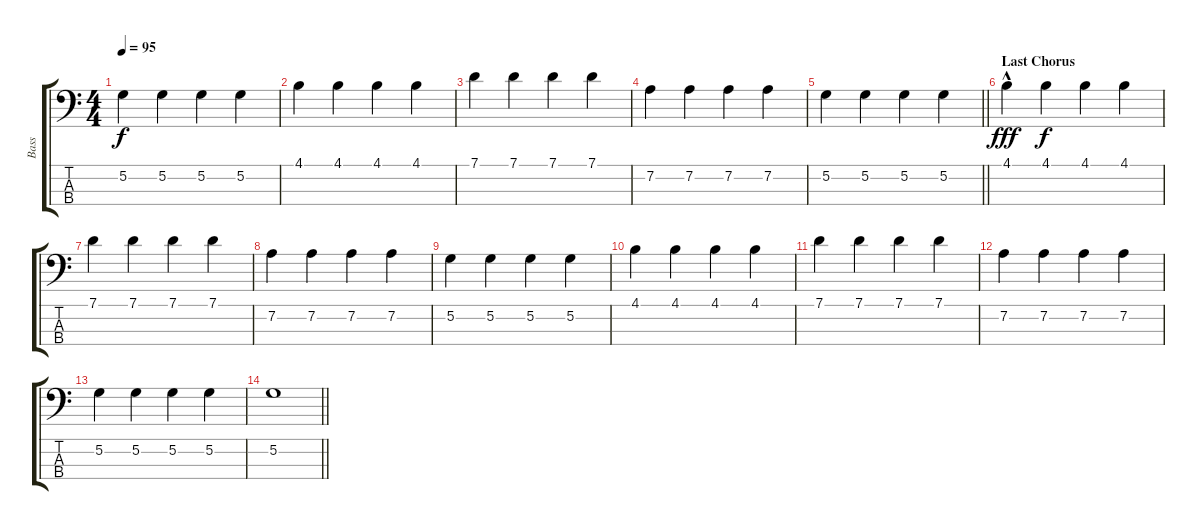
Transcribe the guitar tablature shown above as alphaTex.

\track ("Bass" "Bass") {instrument electricbassfinger}
\staff {score tabs}
\tuning (G2 D2 A1 E1) {hide}
\ts (4 4)
\tempo 95
\clef f4
\ks c
5.2.4{dy f} 5.2.4 5.2.4 5.2.4 |
4.1.4 4.1.4 4.1.4 4.1.4 |
7.1.4 7.1.4 7.1.4 7.1.4 |
7.2.4 7.2.4 7.2.4 7.2.4 |
\barLineRight lightlight
5.2.4 5.2.4 5.2.4 5.2.4 |
\section ("" "Last Chorus")
4.1{hac}.4{dy fff} 4.1.4{dy f} 4.1.4 4.1.4 |
7.1.4 7.1.4 7.1.4 7.1.4 |
7.2.4 7.2.4 7.2.4 7.2.4 |
5.2.4 5.2.4 5.2.4 5.2.4 |
4.1.4 4.1.4 4.1.4 4.1.4 |
7.1.4 7.1.4 7.1.4 7.1.4 |
7.2.4 7.2.4 7.2.4 7.2.4 |
5.2.4 5.2.4 5.2.4 5.2.4 |
\barLineRight lightlight
5.2.1
